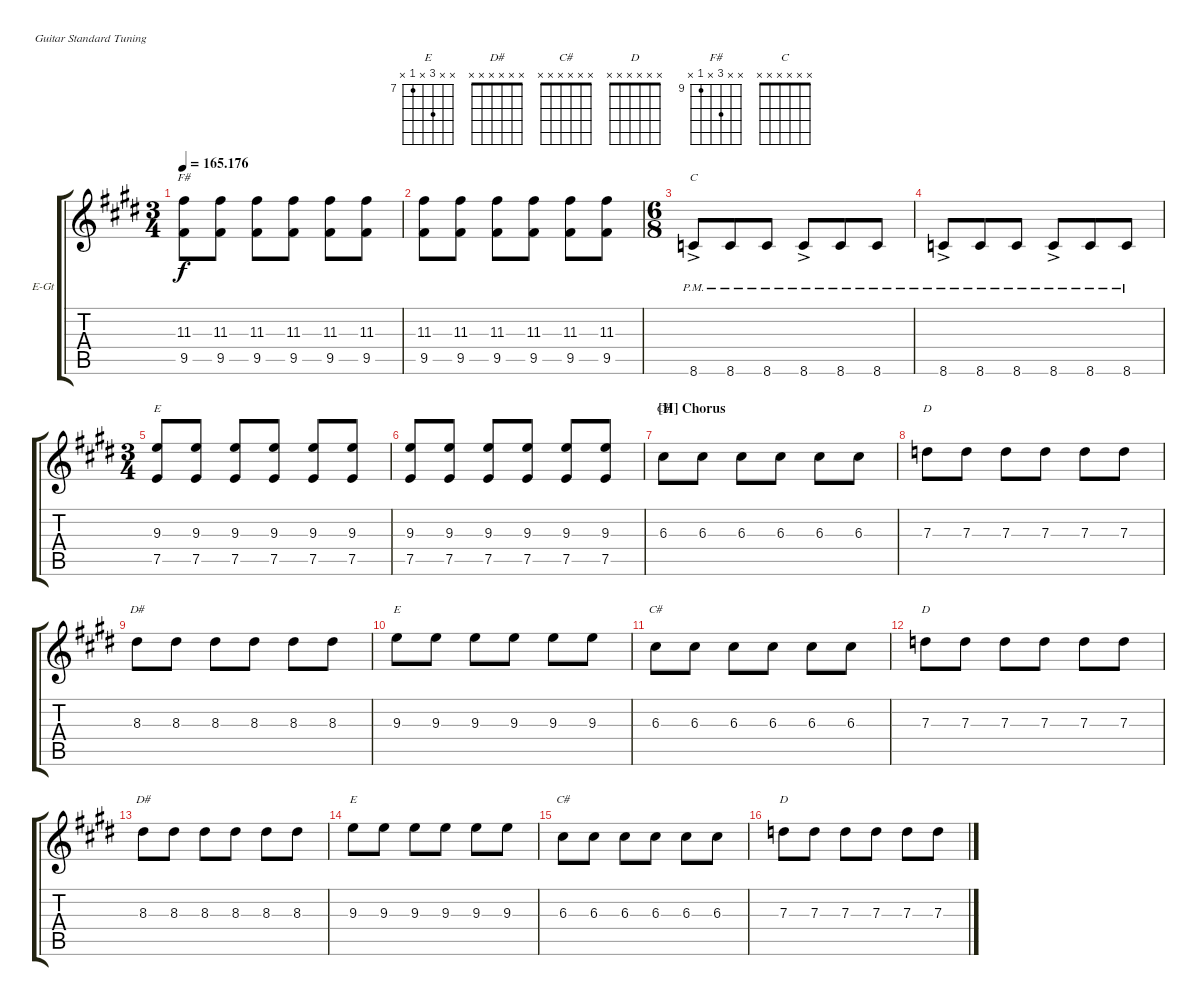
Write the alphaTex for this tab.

\defaultSystemsLayout 4
\bracketExtendMode groupsimilarinstruments
\firstSystemTrackNameOrientation horizontal
\otherSystemsTrackNameOrientation horizontal
\track ("Troy Van Leeuwen (Gtr 2)" "E-Gt") {multiBarRest instrument distortionguitar}
\staff {score tabs}
\tuning (E4 B3 G3 D3 A2 E2)
\chord ("E" x x x x x x)
\chord ("D#" x x x x x x)
\chord ("C#" x x x x x x)
\chord ("D" x x x x x x)
\chord ("F#" x x 11 x 9 x) {firstfret 9}
\chord ("C" x x x x x x)
\chord ("E" x x 9 x 7 x) {firstfret 7}
\ts (3 4)
\tempo
165.176
\accidentals auto
\clef g2
\ottava regular
\simile none
\ks e
(9.5 11.3).8{ch "F#" dy f} (9.5 11.3).8 (9.5 11.3).8 (9.5 11.3).8 (9.5 11.3).8 (9.5 11.3).8 |
(9.5 11.3).8 (9.5 11.3).8 (9.5 11.3).8 (9.5 11.3).8 (9.5 11.3).8 (9.5 11.3).8 |
\ts (6 8)
8.6{ac pm}.8{ch "C"} 8.6{pm}.8 8.6{pm}.8 8.6{ac pm}.8 8.6{pm}.8 8.6{pm}.8 |
8.6{ac pm}.8 8.6{pm}.8 8.6{pm}.8 8.6{ac pm}.8 8.6{pm}.8 8.6{pm}.8 |
\ts (3 4)
(7.5 9.3).8{ch "E"} (7.5 9.3).8 (7.5 9.3).8 (7.5 9.3).8 (7.5 9.3).8 (7.5 9.3).8 |
(7.5 9.3).8 (7.5 9.3).8 (7.5 9.3).8 (7.5 9.3).8 (7.5 9.3).8 (7.5 9.3).8 |
\section ("H" "Chorus")
6.3.8{ch "C#"} 6.3.8 6.3.8 6.3.8 6.3.8 6.3.8 |
7.3.8{ch "D"} 7.3.8 7.3.8 7.3.8 7.3.8 7.3.8 |
8.3.8{ch "D#"} 8.3.8 8.3.8 8.3.8 8.3.8 8.3.8 |
9.3.8{ch "E"} 9.3.8 9.3.8 9.3.8 9.3.8 9.3.8 |
6.3.8{ch "C#"} 6.3.8 6.3.8 6.3.8 6.3.8 6.3.8 |
7.3.8{ch "D"} 7.3.8 7.3.8 7.3.8 7.3.8 7.3.8 |
8.3.8{ch "D#"} 8.3.8 8.3.8 8.3.8 8.3.8 8.3.8 |
9.3.8{ch "E"} 9.3.8 9.3.8 9.3.8 9.3.8 9.3.8 |
6.3.8{ch "C#"} 6.3.8 6.3.8 6.3.8 6.3.8 6.3.8 |
7.3.8{ch "D"} 7.3.8 7.3.8 7.3.8 7.3.8 7.3.8
